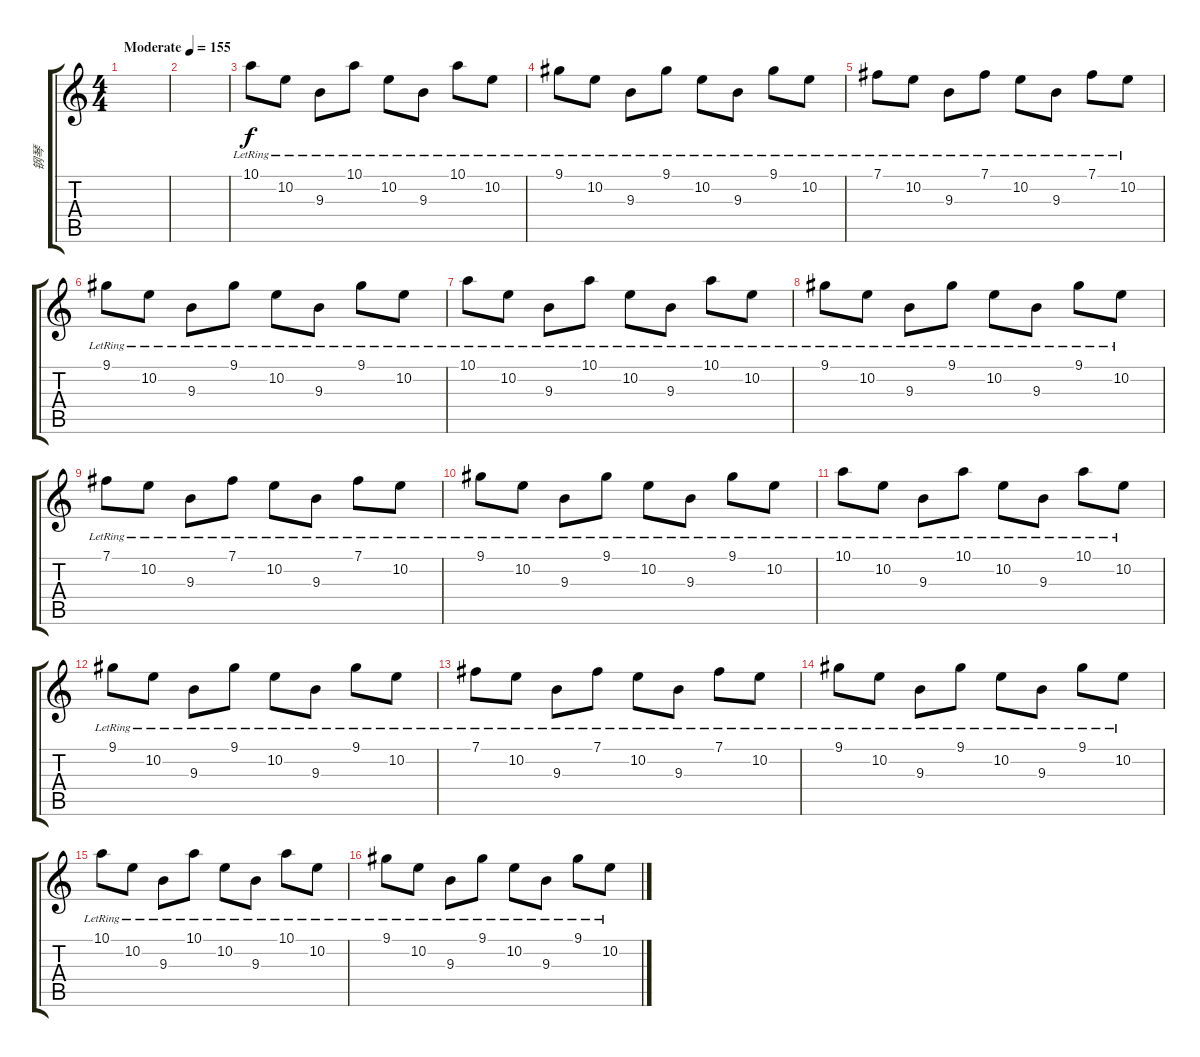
\track ("钢琴" "钢琴") {instrument acousticgrandpiano}
\staff {score tabs}
\tuning (B4 Gb4 D4 A3 E3 B2) {hide}
\ts (4 4)
\tempo (155 "Moderate")
\clef g2
\ks c
|
|
10.1{lr}.8 10.2{lr}.8 9.3{lr}.8 10.1{lr}.8 10.2{lr}.8 9.3{lr}.8 10.1{lr}.8 10.2{lr}.8 |
9.1{lr}.8 10.2{lr}.8 9.3{lr}.8 9.1{lr}.8 10.2{lr}.8 9.3{lr}.8 9.1{lr}.8 10.2{lr}.8 |
7.1{lr}.8 10.2{lr}.8 9.3{lr}.8 7.1{lr}.8 10.2{lr}.8 9.3{lr}.8 7.1{lr}.8 10.2{lr}.8 |
9.1{lr}.8 10.2{lr}.8 9.3{lr}.8 9.1{lr}.8 10.2{lr}.8 9.3{lr}.8 9.1{lr}.8 10.2{lr}.8 |
10.1{lr}.8 10.2{lr}.8 9.3{lr}.8 10.1{lr}.8 10.2{lr}.8 9.3{lr}.8 10.1{lr}.8 10.2{lr}.8 |
9.1{lr}.8 10.2{lr}.8 9.3{lr}.8 9.1{lr}.8 10.2{lr}.8 9.3{lr}.8 9.1{lr}.8 10.2{lr}.8 |
7.1{lr}.8 10.2{lr}.8 9.3{lr}.8 7.1{lr}.8 10.2{lr}.8 9.3{lr}.8 7.1{lr}.8 10.2{lr}.8 |
9.1{lr}.8 10.2{lr}.8 9.3{lr}.8 9.1{lr}.8 10.2{lr}.8 9.3{lr}.8 9.1{lr}.8 10.2{lr}.8 |
10.1{lr}.8 10.2{lr}.8 9.3{lr}.8 10.1{lr}.8 10.2{lr}.8 9.3{lr}.8 10.1{lr}.8 10.2{lr}.8 |
9.1{lr}.8 10.2{lr}.8 9.3{lr}.8 9.1{lr}.8 10.2{lr}.8 9.3{lr}.8 9.1{lr}.8 10.2{lr}.8 |
7.1{lr}.8 10.2{lr}.8 9.3{lr}.8 7.1{lr}.8 10.2{lr}.8 9.3{lr}.8 7.1{lr}.8 10.2{lr}.8 |
9.1{lr}.8 10.2{lr}.8 9.3{lr}.8 9.1{lr}.8 10.2{lr}.8 9.3{lr}.8 9.1{lr}.8 10.2{lr}.8 |
10.1{lr}.8 10.2{lr}.8 9.3{lr}.8 10.1{lr}.8 10.2{lr}.8 9.3{lr}.8 10.1{lr}.8 10.2{lr}.8 |
9.1{lr}.8 10.2{lr}.8 9.3{lr}.8 9.1{lr}.8 10.2{lr}.8 9.3{lr}.8 9.1{lr}.8 10.2{lr}.8
